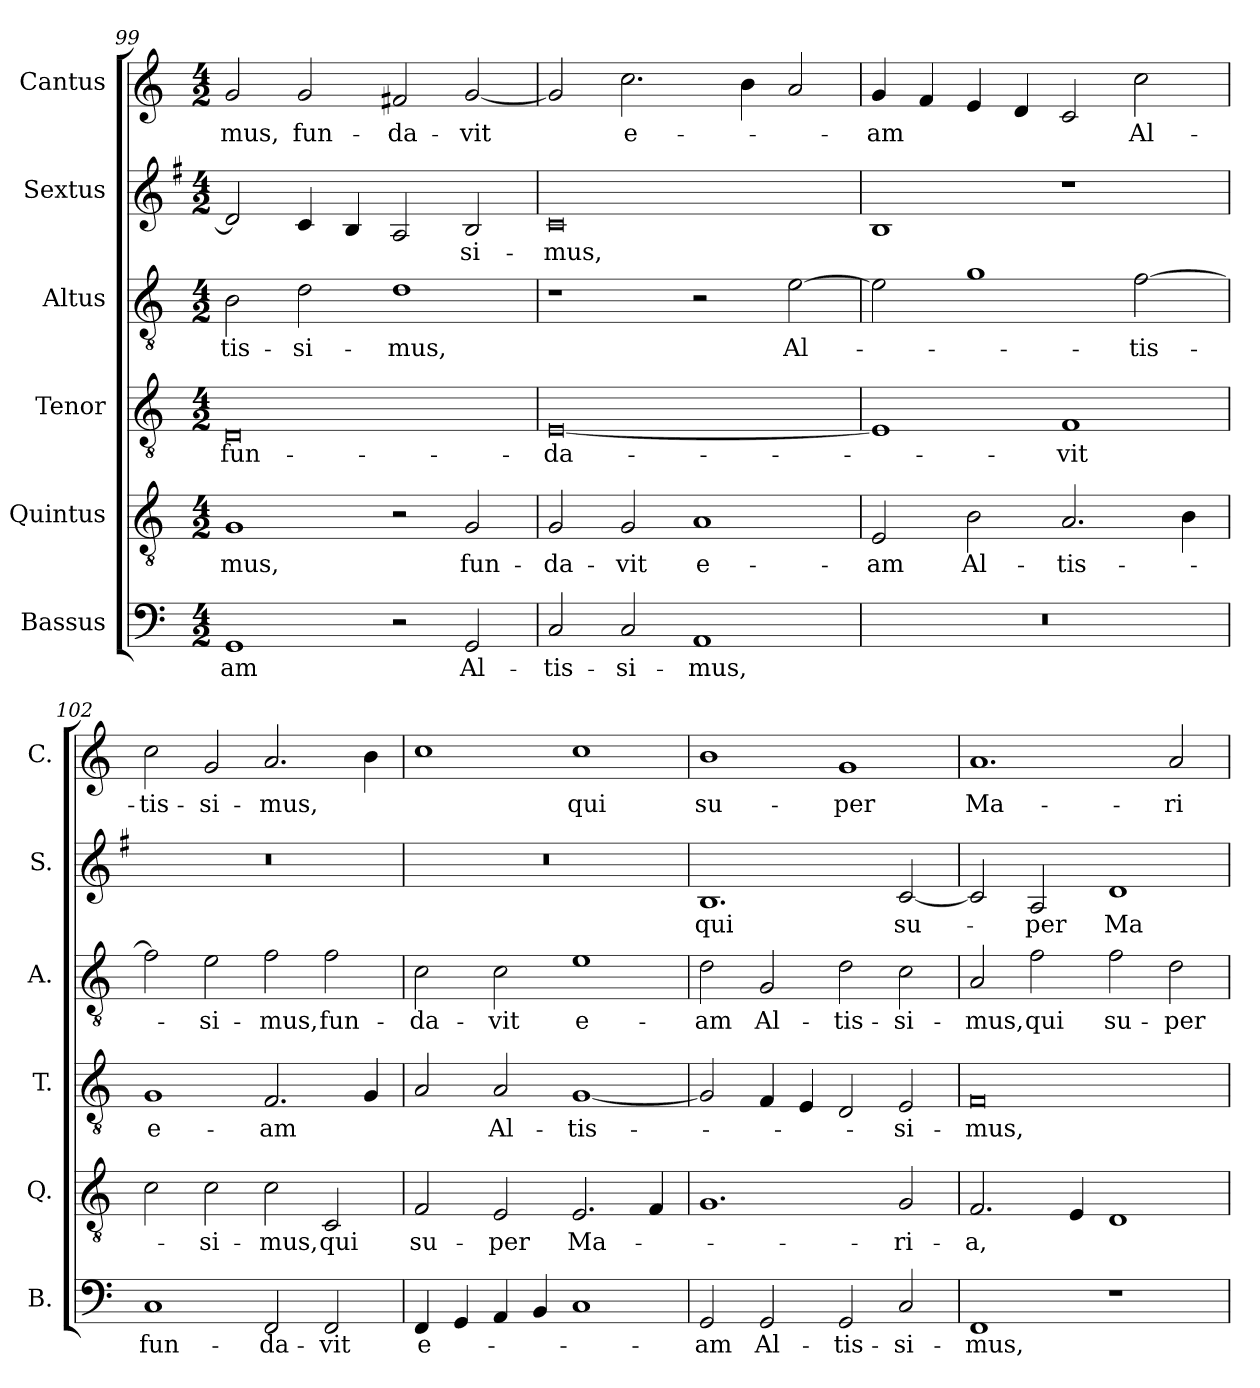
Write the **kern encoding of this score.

**kern	**text	**kern	**text	**kern	**text	**kern	**text	**kern	**text	**kern	**text
*part6	*part6	*part5	*part5	*part4	*part4	*part3	*part3	*part2	*part2	*part1	*part1
*staff6	*staff6	*staff5	*staff5	*staff4	*staff4	*staff3	*staff3	*staff2	*staff2	*staff1	*staff1
*I"Bassus	*	*I"Quintus	*	*I"Tenor	*	*I"Altus	*	*I"Sextus	*	*I"Cantus	*
*I'B.	*	*I'Q.	*	*I'T.	*	*I'A.	*	*I'S.	*	*I'C.	*
*clefF4	*	*clefGv2	*	*clefGv2	*	*clefGv2	*	*clefG2	*	*clefG2	*
*k[]	*	*k[]	*	*k[]	*	*k[]	*	*k[f#]	*	*k[]	*
*M4/2	*	*M4/2	*	*M4/2	*	*M4/2	*	*M4/2	*	*M4/2	*
=99	=99	=99	=99	=99	=99	=99	=99	=99	=99	=99	=99
!	!LO:LY:b	!	!LO:LY:b	!	!LO:LY:b	!	!LO:LY:b	!	!	!	!LO:LY:b
1GG	-am	1G	-mus,	0D	fun-	2B\	-tis-	2d/]	.	2g/	-mus,
!	!	!	!	!	!	!	!LO:LY:b	!	!	!	!LO:LY:b
.	.	.	.	.	.	2d\	-si-	4c/	.	2g/	fun-
.	.	.	.	.	.	.	.	4B/	.	.	.
!	!	!	!	!	!	!	!LO:LY:b	!	!	!	!LO:LY:b
2r	.	2r	.	.	.	1d	-mus,	2A/	.	2f#X/	-da-
!	!LO:LY:b	!	!LO:LY:b	!	!	!	!	!	!LO:LY:b	!	!LO:LY:b
2GG/	Al-	2G/	fun-	.	.	.	.	2B/	-si-	[2g/	-vit
=100	=100	=100	=100	=100	=100	=100	=100	=100	=100	=100	=100
!	!LO:LY:b	!	!LO:LY:b	!	!LO:LY:b	!	!	!	!LO:LY:b	!	!
2C/	-tis-	2G/	-da-	[0E	-da-	1r	.	0c	-mus,	2g/]	.
!	!LO:LY:b	!	!LO:LY:b	!	!	!	!	!	!	!	!LO:LY:b
2C/	-si-	2G/	-vit	.	.	.	.	.	.	2.cc\	e-
!	!LO:LY:b	!	!LO:LY:b	!	!	!	!	!	!	!	!
1AA	-mus,	1A	e-	.	.	2r	.	.	.	.	.
.	.	.	.	.	.	.	.	.	.	4b\	.
!	!	!	!	!	!	!	!LO:LY:b	!	!	!	!
.	.	.	.	.	.	[2e\	Al-	.	.	2a/	.
=101	=101	=101	=101	=101	=101	=101	=101	=101	=101	=101	=101
!	!	!	!LO:LY:b	!	!	!	!	!	!	!	!LO:LY:b
0r	.	2E/	-am	1E]	.	2e\]	.	1B	.	4g/	-am
.	.	.	.	.	.	.	.	.	.	4f/	.
!	!	!	!LO:LY:b	!	!	!	!	!	!	!	!
.	.	2B\	Al-	.	.	1g	.	.	.	4e/	.
.	.	.	.	.	.	.	.	.	.	4d/	.
!	!	!	!LO:LY:b	!	!LO:LY:b	!	!	!	!	!	!
.	.	2.A/	-tis-	1F	-vit	.	.	1r	.	2c/	.
!	!	!	!	!	!	!	!LO:LY:b	!	!	!	!LO:LY:b
.	.	.	.	.	.	[2f\	-tis-	.	.	2cc\	Al-
.	.	4B\	.	.	.	.	.	.	.	.	.
=102	=102	=102	=102	=102	=102	=102	=102	=102	=102	=102	=102
!	!LO:LY:b	!	!	!	!LO:LY:b	!	!	!	!	!	!LO:LY:b
1C	fun-	2c\	.	1G	e-	2f\]	.	0r	.	2cc\	-tis-
!	!	!	!LO:LY:b	!	!	!	!LO:LY:b	!	!	!	!LO:LY:b
.	.	2c\	-si-	.	.	2e\	-si-	.	.	2g/	-si-
!	!LO:LY:b	!	!LO:LY:b	!	!LO:LY:b	!	!LO:LY:b	!	!	!	!LO:LY:b
2FF/	-da-	2c\	-mus,	2.F/	-am	2f\	-mus,	.	.	2.a/	-mus,
!	!LO:LY:b	!	!LO:LY:b	!	!	!	!LO:LY:b	!	!	!	!
2FF/	-vit	2C/	qui	.	.	2f\	fun-	.	.	.	.
.	.	.	.	4G/	.	.	.	.	.	4b\	.
!!LO:PB:g=z
=103	=103	=103	=103	=103	=103	=103	=103	=103	=103	=103	=103
!	!LO:LY:b	!	!LO:LY:b	!	!	!	!LO:LY:b	!	!	!	!
4FF/	e-	2F/	su-	2A/	.	2c\	-da-	0r	.	1cc	.
4GG/	.	.	.	.	.	.	.	.	.	.	.
!	!	!	!LO:LY:b	!	!LO:LY:b	!	!LO:LY:b	!	!	!	!
4AA/	.	2E/	-per	2A/	Al-	2c\	-vit	.	.	.	.
4BB/	.	.	.	.	.	.	.	.	.	.	.
!	!	!	!LO:LY:b	!	!LO:LY:b	!	!LO:LY:b	!	!	!	!LO:LY:b
1C	.	2.E/	Ma-	[1G	-tis-	1e	e-	.	.	1cc	qui
.	.	4F/	.	.	.	.	.	.	.	.	.
=104	=104	=104	=104	=104	=104	=104	=104	=104	=104	=104	=104
!	!LO:LY:b	!	!	!	!	!	!LO:LY:b	!	!LO:LY:b	!	!LO:LY:b
2GG/	-am	1.G	.	2G/]	.	2d\	-am	1.B	qui	1b	su-
!	!LO:LY:b	!	!	!	!	!	!LO:LY:b	!	!	!	!
2GG/	Al-	.	.	4F/	.	2G/	Al-	.	.	.	.
.	.	.	.	4E/	.	.	.	.	.	.	.
!	!LO:LY:b	!	!	!	!	!	!LO:LY:b	!	!	!	!LO:LY:b
2GG/	-tis-	.	.	2D/	.	2d\	-tis-	.	.	1g	-per
!	!LO:LY:b	!	!LO:LY:b	!	!LO:LY:b	!	!LO:LY:b	!	!LO:LY:b	!	!
2C/	-si-	2G/	-ri-	2E/	-si-	2c\	-si-	[2c/	su-	.	.
=105	=105	=105	=105	=105	=105	=105	=105	=105	=105	=105	=105
!	!LO:LY:b	!	!LO:LY:b	!	!LO:LY:b	!	!LO:LY:b	!	!	!	!LO:LY:b
1FF	-mus,	2.F/	-a,	0F	-mus,	2A/	-mus,	2c/]	.	1.a	Ma-
!	!	!	!	!	!	!	!LO:LY:b	!	!LO:LY:b	!	!
.	.	.	.	.	.	2f\	qui	2A/	-per	.	.
.	.	4E/	.	.	.	.	.	.	.	.	.
!	!	!	!	!	!	!	!LO:LY:b	!	!LO:LY:b	!	!
1r	.	1D	.	.	.	2f\	su-	1d	Ma-	.	.
!	!	!	!	!	!	!	!LO:LY:b	!	!	!	!LO:LY:b
.	.	.	.	.	.	2d\	-per	.	.	2a/	-ri-
=	=	=	=	=	=	=	=	=	=	=	=
*-	*-	*-	*-	*-	*-	*-	*-	*-	*-	*-	*-
